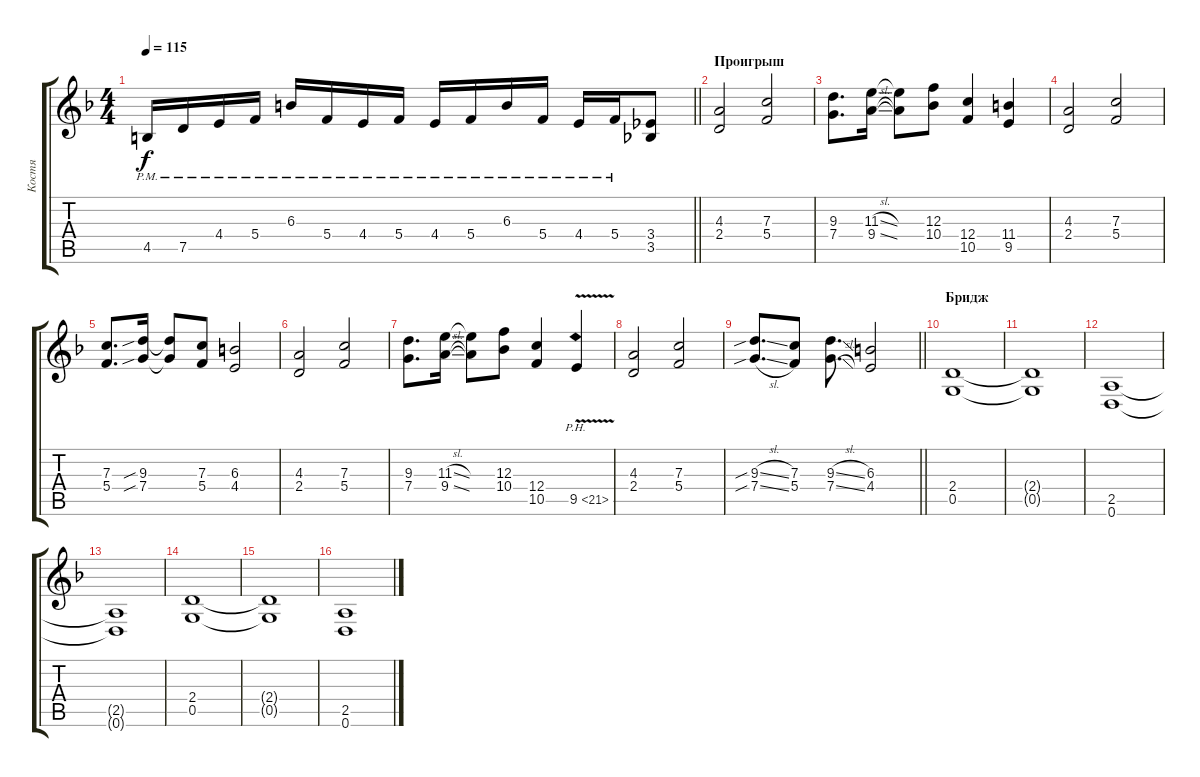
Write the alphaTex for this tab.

\track ("Костя" "Костя") {instrument distortionguitar}
\staff {score tabs}
\tuning (D4 A3 F3 C3 G2 D2) {hide}
\ts (4 4)
\tempo 115
\clef g2
\barLineRight lightlight
\ks dminor
4.5{pm}.16{dy f} 7.5{pm}.16 4.4{pm}.16 5.4{pm}.16 6.3{pm}.16 5.4{pm}.16 4.4{pm}.16 5.4{pm}.16 4.4{pm}.16 5.4{pm}.16 6.3{pm}.16 5.4{pm}.16 4.4{pm}.16 5.4{pm}.16 (3.4 3.5).8 |
\section ("" "Проигрыш")
(4.3 2.4).2 (7.3 5.4).2 |
(9.3 7.4).8{d} (11.3{sl} 9.4{sl}).16 (11.3{t} 9.4{t}).8 (12.3 10.4).8 (12.4 10.5).4 (11.4 9.5).4 |
(4.3 2.4).2 (7.3 5.4).2 |
(7.3 5.4).8{d} (9.3{sib} 7.4{sib}).16 (9.3{t} 7.4{t}).8 (7.3 5.4).8 (6.3 4.4).2 |
(4.3 2.4).2 (7.3 5.4).2 |
(9.3 7.4).8{d} (11.3{sl} 9.4{sl}).16 (11.3{t} 9.4{t}).8 (12.3 10.4).8 (12.4 10.5).4 9.5{ph 12 v}.4 |
(4.3 2.4).2 (7.3 5.4).2 |
\barLineRight lightlight
(9.3{sib sl} 7.4{sib sl}).8{d} (7.3 5.4).8 (9.3{sl} 7.4{sl}).8{d} (6.3 4.4).2 |
\section ("" "Бридж")
(2.4 0.5).1 |
(2.4{t} 0.5{t}).1 |
(2.5 0.6).1 |
(2.5{t} 0.6{t}).1 |
(2.4 0.5).1 |
(2.4{t} 0.5{t}).1 |
(2.5 0.6).1
